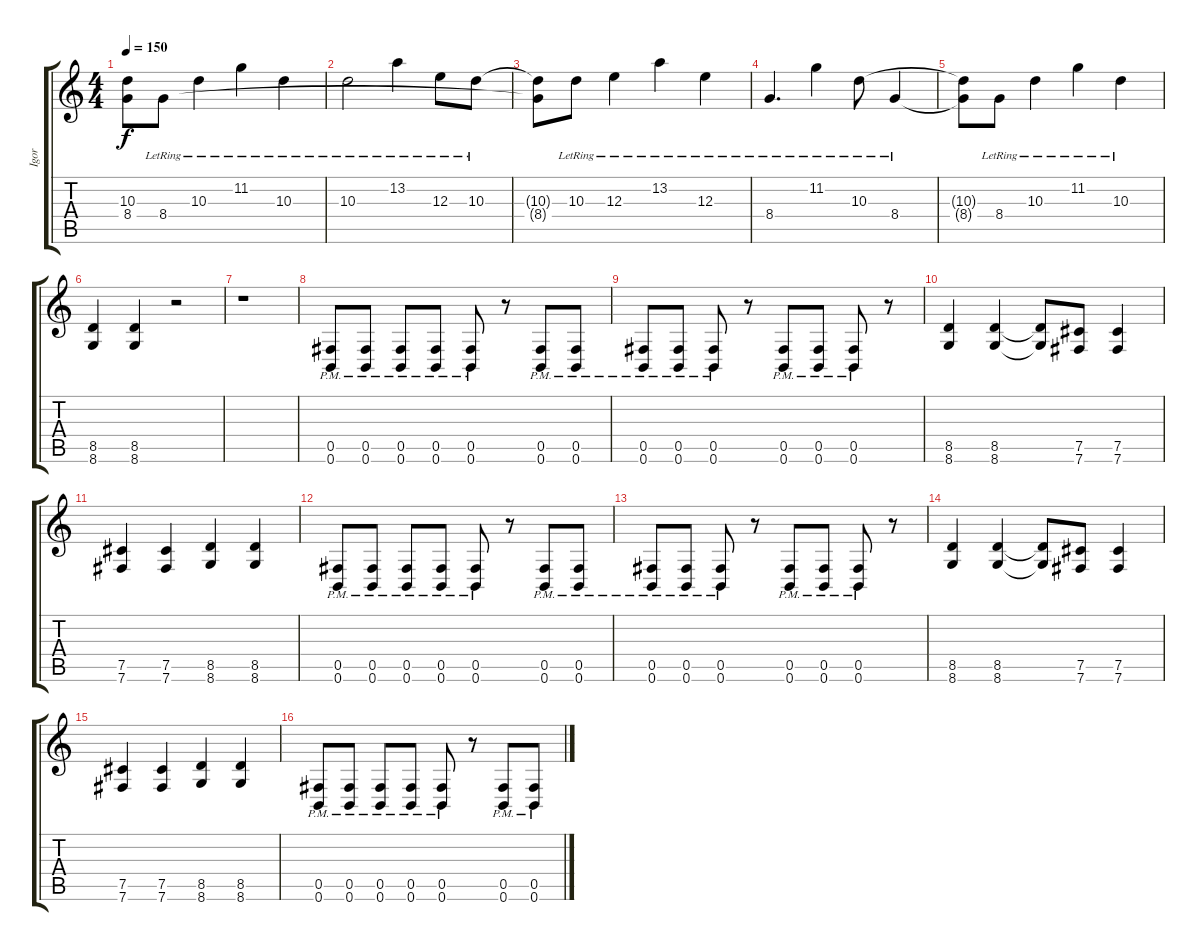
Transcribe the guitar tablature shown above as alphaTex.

\track ("Igor" "Igor") {instrument distortionguitar}
\staff {score tabs}
\tuning (Db4 Ab3 E3 B2 Gb2 B1) {hide}
\ts (4 4)
\tempo 150
\clef g2
\ks c
(10.3{t} 8.4{t}).8{dy f} 8.4{lr}.8 10.3{lr}.4 11.2{lr}.4 10.3{lr}.4 |
10.3{lr}.2 13.2{lr}.4 12.3{lr}.8 10.3{lr}.8 |
(10.3{t} 8.4{t}).8 10.3{lr}.8 12.3{lr}.4 13.2{lr}.4 12.3{lr}.4 |
8.4{lr}.4{d} 11.2{lr}.4 10.3{lr}.8 8.4{lr}.4 |
(10.3{t} 8.4{t}).8 8.4{lr}.8 10.3{lr}.4 11.2{lr}.4 10.3{lr}.4 |
(8.5 8.6).4{volume 16 instrument distortionguitar} (8.5 8.6).4 r.2 |
r.1 |
(0.5{pm} 0.6{pm}).8 (0.5{pm} 0.6{pm}).8 (0.5{pm} 0.6{pm}).8 (0.5{pm} 0.6{pm}).8 (0.5{pm} 0.6{pm}).8 r.8 (0.5{pm} 0.6{pm}).8 (0.5{pm} 0.6{pm}).8 |
(0.5{pm} 0.6{pm}).8 (0.5{pm} 0.6{pm}).8 (0.5{pm} 0.6{pm}).8 r.8 (0.5{pm} 0.6{pm}).8 (0.5{pm} 0.6{pm}).8 (0.5{pm} 0.6{pm}).8 r.8 |
(8.5 8.6).4 (8.5 8.6).4 (8.5{t} 8.6{t}).8 (7.5 7.6).8 (7.5 7.6).4 |
(7.5 7.6).4 (7.5 7.6).4 (8.5 8.6).4 (8.5 8.6).4 |
(0.5{pm} 0.6{pm}).8 (0.5{pm} 0.6{pm}).8 (0.5{pm} 0.6{pm}).8 (0.5{pm} 0.6{pm}).8 (0.5{pm} 0.6{pm}).8 r.8 (0.5{pm} 0.6{pm}).8 (0.5{pm} 0.6{pm}).8 |
(0.5{pm} 0.6{pm}).8 (0.5{pm} 0.6{pm}).8 (0.5{pm} 0.6{pm}).8 r.8 (0.5{pm} 0.6{pm}).8 (0.5{pm} 0.6{pm}).8 (0.5{pm} 0.6{pm}).8 r.8 |
(8.5 8.6).4 (8.5 8.6).4 (8.5{t} 8.6{t}).8 (7.5 7.6).8 (7.5 7.6).4 |
(7.5 7.6).4 (7.5 7.6).4 (8.5 8.6).4 (8.5 8.6).4 |
(0.5{pm} 0.6{pm}).8 (0.5{pm} 0.6{pm}).8 (0.5{pm} 0.6{pm}).8 (0.5{pm} 0.6{pm}).8 (0.5{pm} 0.6{pm}).8 r.8 (0.5{pm} 0.6{pm}).8 (0.5{pm} 0.6{pm}).8
